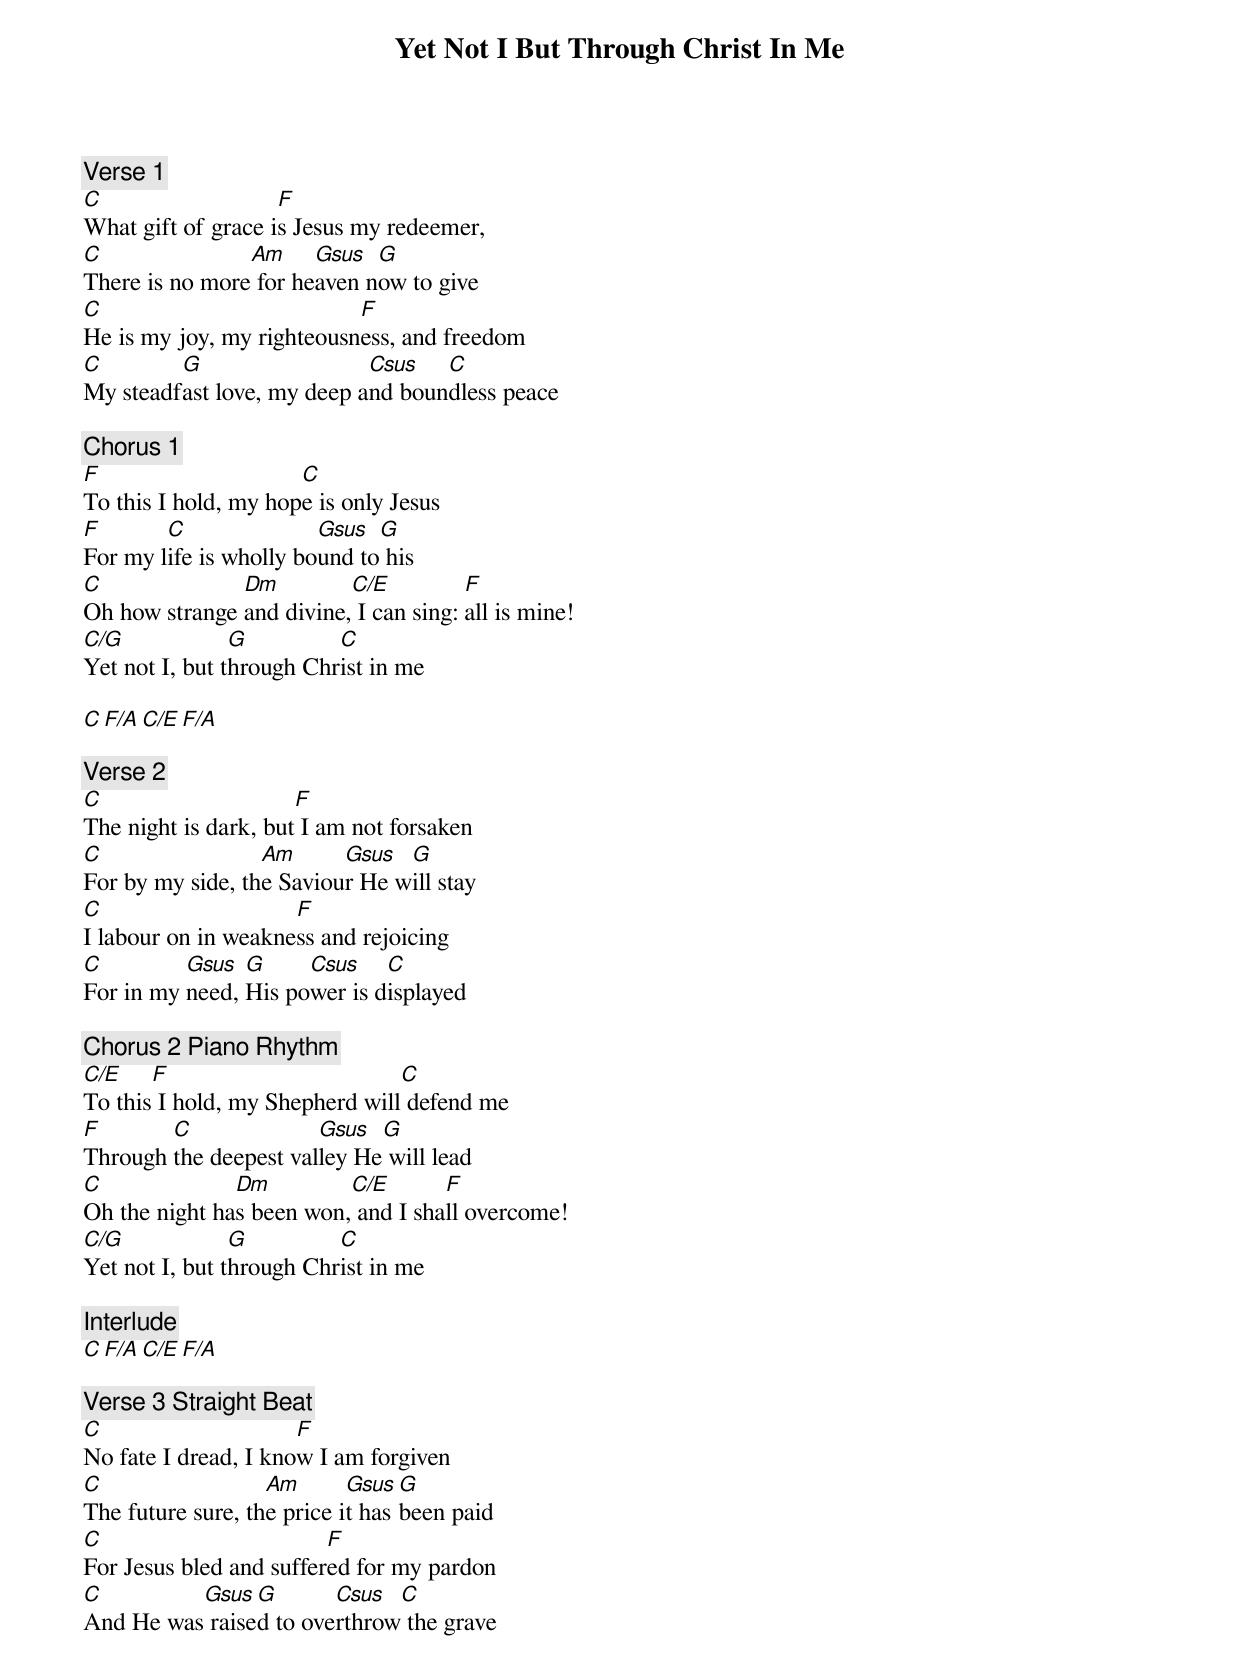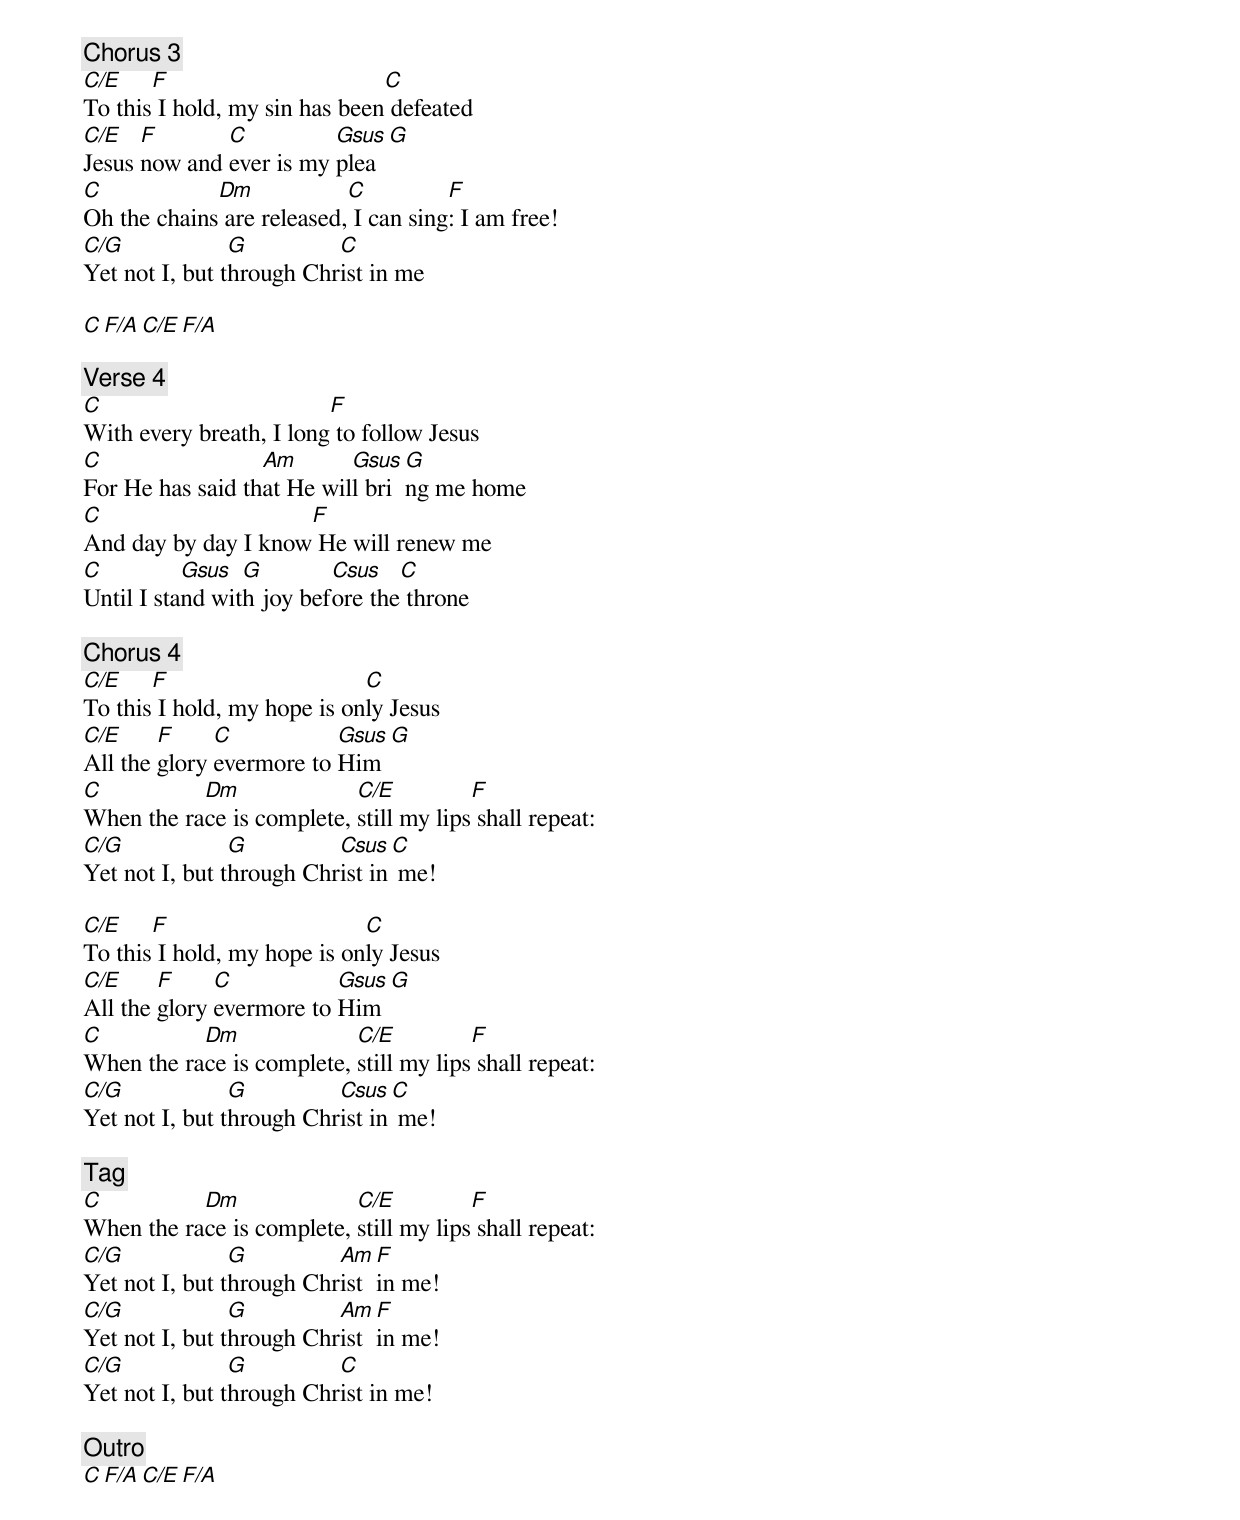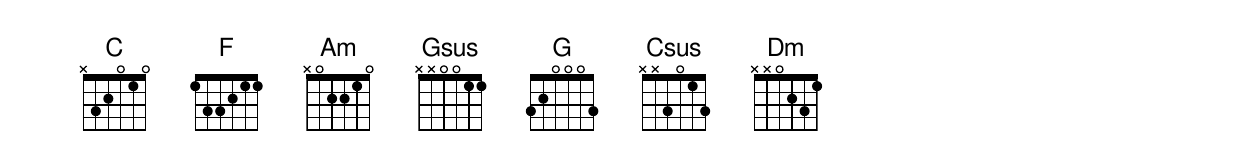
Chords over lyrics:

Yet Not I But Through Christ In Me

[Verse 1]
C                   F
What gift of grace is Jesus my redeemer,
C               Am     Gsus  G
There is no more for heaven now to give
C                          F
He is my joy, my righteousness, and freedom
C        G                  Csus   C
My steadfast love, my deep and boundless peace

[Chorus 1]
F                     C
To this I hold, my hope is only Jesus
F       C               Gsus  G
For my life is wholly bound to his
C              Dm         C/E          F
Oh how strange and divine, I can sing: all is mine!
C/G             G         C
Yet not I, but through Christ in me

C    F/A    C/E    F/A

[Verse 2]
C                     F
The night is dark, but I am not forsaken
C                 Am      Gsus  G
For by my side, the Saviour He will stay
C                    F
I labour on in weakness and rejoicing
C         Gsus  G     Csus    C
For in my need, His power is displayed

[Chorus 2] Piano Rhythm
C/E    F                        C
To this I hold, my Shepherd will defend me
F       C              Gsus  G
Through the deepest valley He will lead
C              Dm         C/E       F
Oh the night has been won, and I shall overcome!
C/G             G         C
Yet not I, but through Christ in me

[Interlude]
C    F/A    C/E   F/A

[Verse 3] Straight Beat
C                     F
No fate I dread, I know I am forgiven
C                  Am       Gsus  G
The future sure, the price it has been paid
C                        F
For Jesus bled and suffered for my pardon
C         Gsus  G       Csus  C
And He was raised to overthrow the grave

[Chorus 3]
C/E    F                       C
To this I hold, my sin has been defeated
C/E   F       C          Gsus  G
Jesus now and ever is my plea
C            Dm            C          F
Oh the chains are released, I can sing: I am free!
C/G             G         C
Yet not I, but through Christ in me

C    F/A    C/E    F/A

[Verse 4]
C                        F
With every breath, I long to follow Jesus
C                 Am       Gsus G
For He has said that He will bring me home
C                    F
And day by day I know He will renew me
C          Gsus  G        Csus   C
Until I stand with joy before the throne

[Chorus 4]
C/E    F                     C
To this I hold, my hope is only Jesus
C/E     F     C           Gsus  G
All the glory evermore to Him
C          Dm              C/E          F
When the race is complete, still my lips shall repeat:
C/G             G         Csus  C
Yet not I, but through Christ in me!

C/E    F                     C
To this I hold, my hope is only Jesus
C/E     F     C           Gsus  G
All the glory evermore to Him
C          Dm              C/E          F
When the race is complete, still my lips shall repeat:
C/G             G         Csus  C
Yet not I, but through Christ in me!

[Tag]
C          Dm              C/E          F
When the race is complete, still my lips shall repeat:
C/G             G         Am  F
Yet not I, but through Christ in me!
C/G             G         Am  F
Yet not I, but through Christ in me!
C/G             G         C
Yet not I, but through Christ in me!

[Outro]
C    F/A    C/E    F/A
